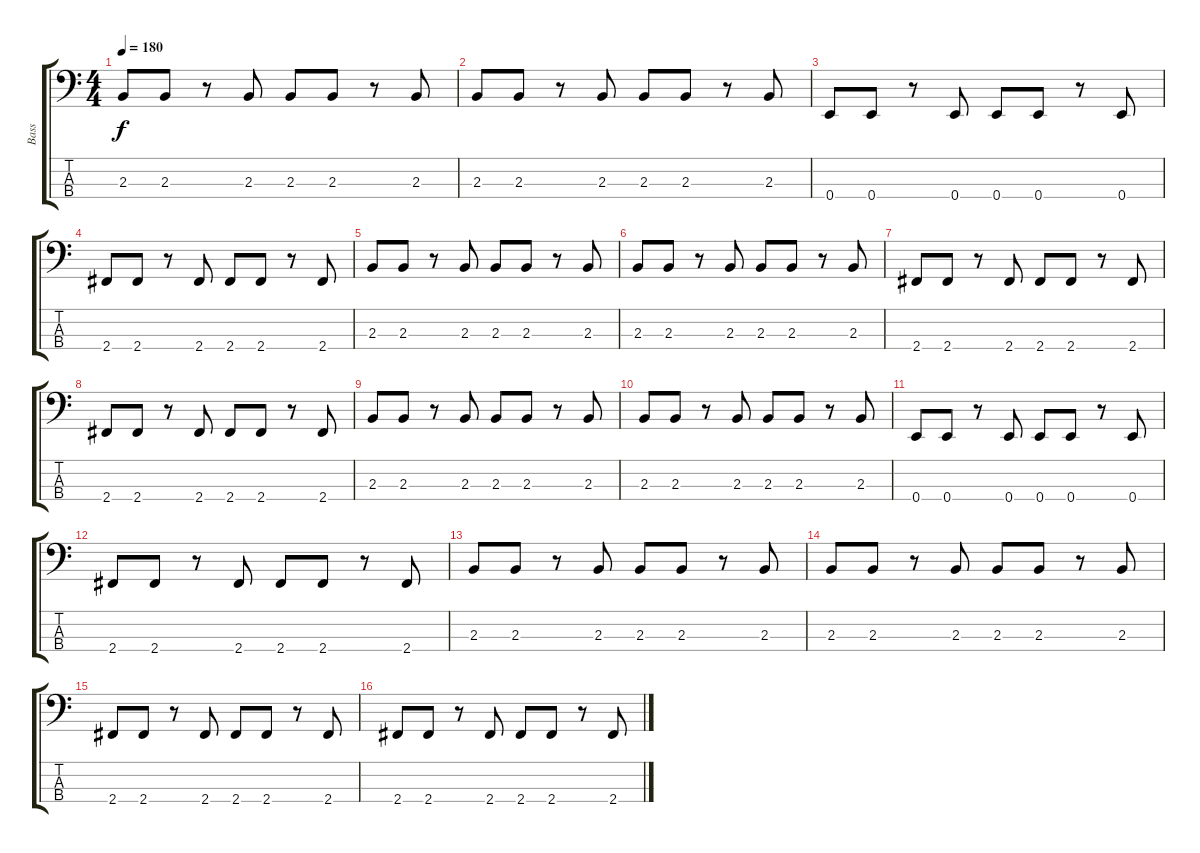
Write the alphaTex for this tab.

\track ("Bass" "Bass") {instrument electricbasspick}
\staff {score tabs}
\tuning (G2 D2 A1 E1) {hide}
\ts (4 4)
\tempo 180
\clef f4
\ks c
2.3.8{dy f} 2.3.8 r.8 2.3.8 2.3.8 2.3.8 r.8 2.3.8 |
2.3.8 2.3.8 r.8 2.3.8 2.3.8 2.3.8 r.8 2.3.8 |
0.4.8 0.4.8 r.8 0.4.8 0.4.8 0.4.8 r.8 0.4.8 |
2.4.8 2.4.8 r.8 2.4.8 2.4.8 2.4.8 r.8 2.4.8 |
2.3.8 2.3.8 r.8 2.3.8 2.3.8 2.3.8 r.8 2.3.8 |
2.3.8 2.3.8 r.8 2.3.8 2.3.8 2.3.8 r.8 2.3.8 |
2.4.8 2.4.8 r.8 2.4.8 2.4.8 2.4.8 r.8 2.4.8 |
2.4.8 2.4.8 r.8 2.4.8 2.4.8 2.4.8 r.8 2.4.8 |
2.3.8 2.3.8 r.8 2.3.8 2.3.8 2.3.8 r.8 2.3.8 |
2.3.8 2.3.8 r.8 2.3.8 2.3.8 2.3.8 r.8 2.3.8 |
0.4.8 0.4.8 r.8 0.4.8 0.4.8 0.4.8 r.8 0.4.8 |
2.4.8 2.4.8 r.8 2.4.8 2.4.8 2.4.8 r.8 2.4.8 |
2.3.8 2.3.8 r.8 2.3.8 2.3.8 2.3.8 r.8 2.3.8 |
2.3.8 2.3.8 r.8 2.3.8 2.3.8 2.3.8 r.8 2.3.8 |
2.4.8 2.4.8 r.8 2.4.8 2.4.8 2.4.8 r.8 2.4.8 |
2.4.8 2.4.8 r.8 2.4.8 2.4.8 2.4.8 r.8 2.4.8
